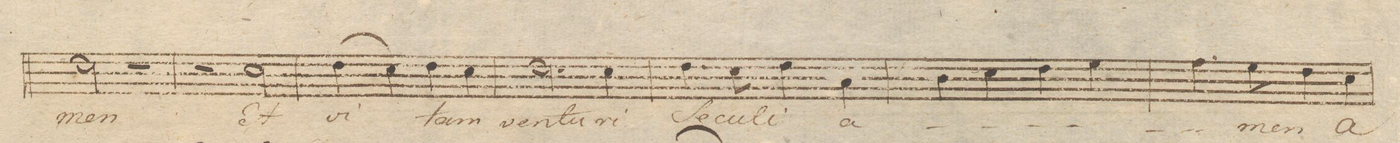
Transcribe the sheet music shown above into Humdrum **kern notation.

**kern	**text	**dynam
*I"Tenore Solo	*	*
*clefC4	*	*
*k[]	*	*
*met(c|)	*	*
*M2/2	*	*
2c\	-men	.
2r	.	.
=220	=220	=220
2r	.	.
2B\	Et	.
=221	=221	=221
(4c\	vi-	.
4B\)	.	.
4c\	-tam	.
4B\	ven-	.
=222	=222	=222
2.c\	-tu-	.
4B\	-ri	.
=223	=223	=223
4.c\	sae-	.
8B\	-cu-	.
4c\	-li	.
4G/	a-	.
=224	=224	=224
4A\	.	.
4B\	.	.
4c\	.	.
4d\	.	.
=225	=225	=225
4.e\	.	.
8d\	-men	.
4c\	.	.
4B\	a-	.
=226	=226	=226
*-	*-	*-
